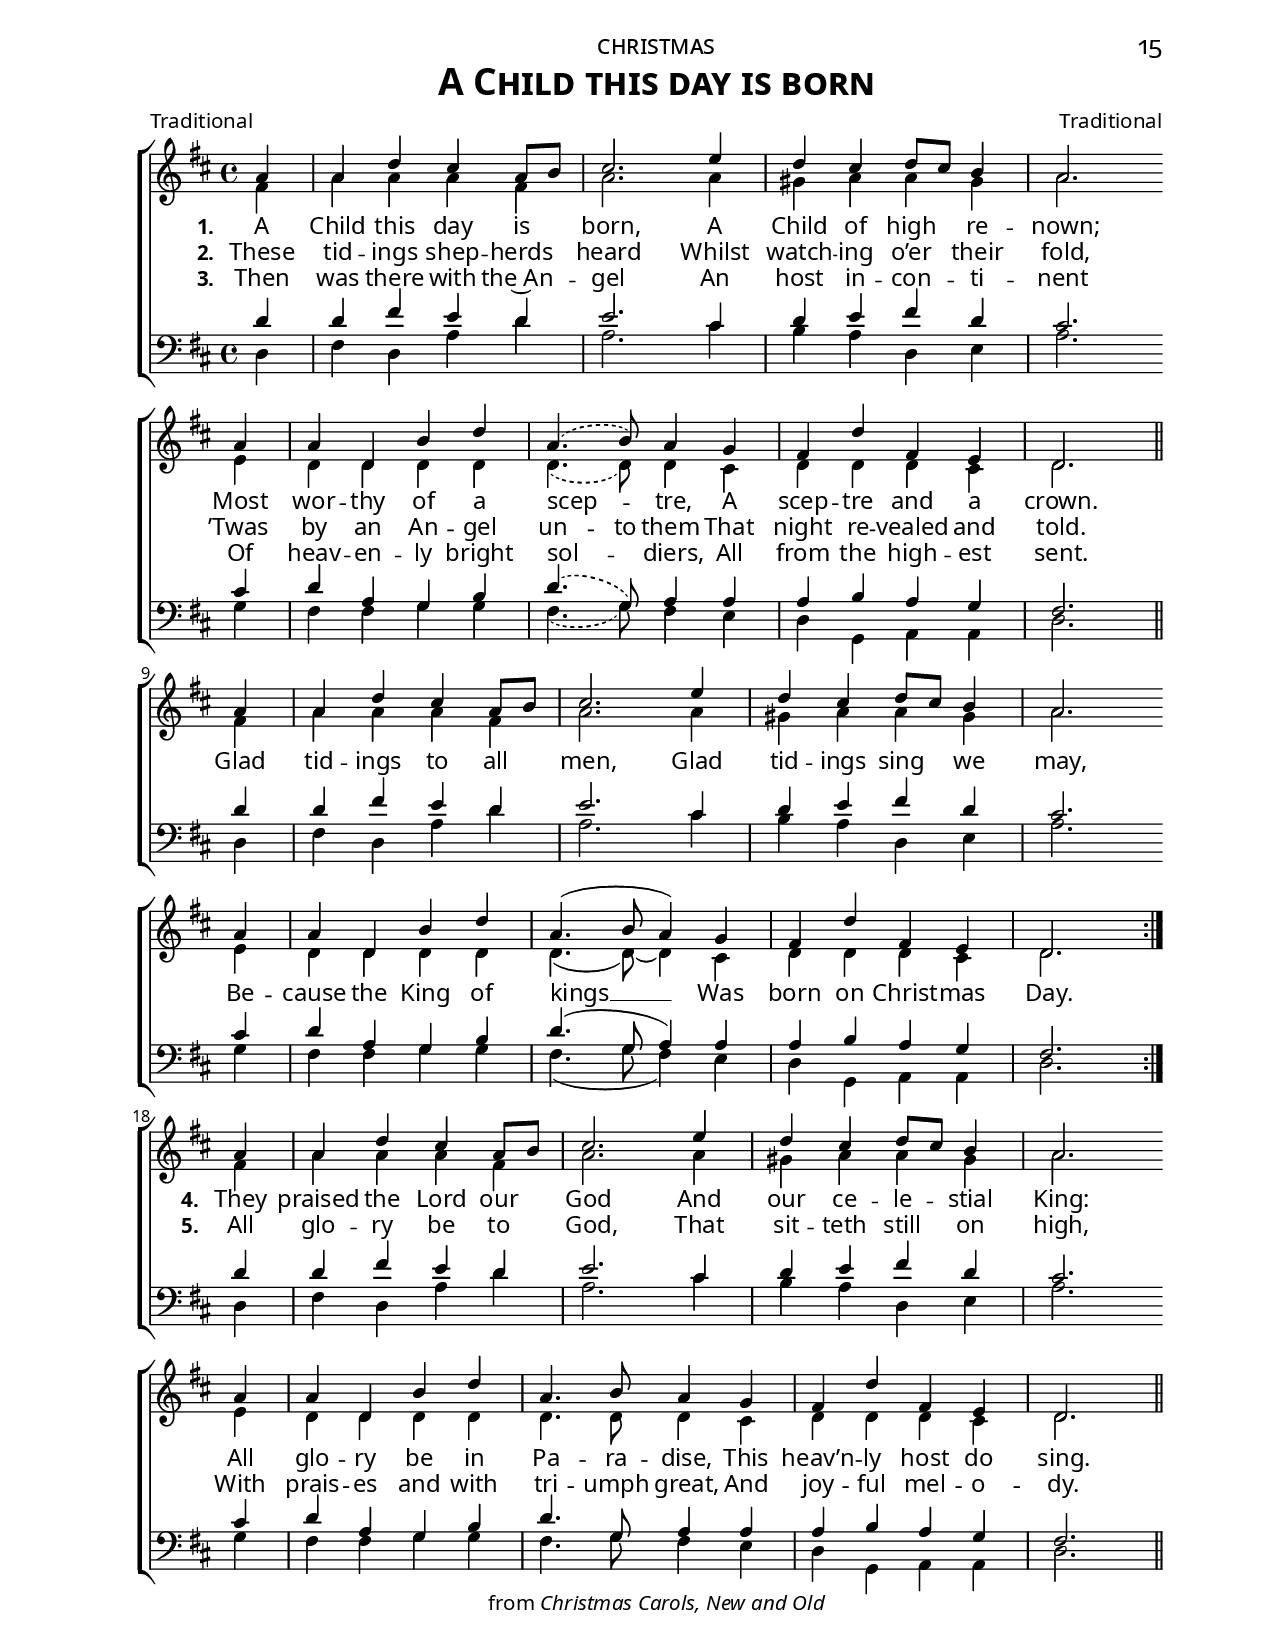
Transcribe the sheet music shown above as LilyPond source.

\version "2.14.2"
\include "util.ly"
\header {
  title = \markup{\override #'(font-name . "Garamond Premier Pro Semibold"){ \abs-fontsize #18 \smallCapsOldStyle"A Child this day is born"}}
  poet = \markup\oldStyleNum"Traditional"
  composer = \markup\oldStyleNum"Traditional"
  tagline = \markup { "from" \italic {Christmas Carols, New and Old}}
}
\paper {
  %print-all-headers = ##t
  paper-height = 11\in
  paper-width = 8.5\in
  indent = 0\in
  %system-system-spacing = #'((basic-distance . 10) (padding . 0))
  
  system-system-spacing =
    #'((basic-distance . 0)
       (minimum-distance . 0)
       (padding . -5)
       (stretchability . 100))
       
  last-bottom-spacing =
    #'((basic-distance . -10)
       (minimum-distance . -10)
       (padding . 0)
       (stretchability . 0))
  ragged-last-bottom = ##f
  ragged-bottom = ##f
  two-sided = ##t
  inner-margin = 1\in
  outer-margin = 0.75\in
  top-margin = 0.26\in
  bottom-margin = 0.25\in
  first-page-number = #015
  print-first-page-number = ##t
  headerLine = \markup{\override #'(font-name . "Garamond Premier Pro") \smallCapsOldStyle"christmas"}
  oddHeaderMarkup = \markup\fill-line{
     \override #'(font-name . "Garamond Premier Pro")\abs-fontsize #12.5
     \combine 
        \fill-line{"" \on-the-fly #print-page-number-check-first
        \oldStylePageNum""
        }
        \fill-line{\headerLine}
  }
  evenHeaderMarkup = \markup {
     \override #'(font-name . "Garamond Premier Pro")\abs-fontsize #12.5
     \combine
        \on-the-fly #print-page-number-check-first
        \oldStylePageNum""
        \fill-line{\headerLine}
  }
}
#(set-global-staff-size 18) \paper{ #(define fonts (make-pango-font-tree "Garamond Premier Pro" "Garamond Premier Pro" "Garamond Premier Pro" (/ 18 20))) }
global = {
  \key d \major
  \time 4/4
  \autoBeamOff
  \slurDashed
}

sopMusic = \relative c' {
  \partial 4 a'4 |
  a d cis a8[ b] |
  cis2. e4 |
  d4 cis d8[ cis] b4 |
  
  a2. \bar"" \break
  a4 |
  a d, b' d |
  a4.( b8) a4 g |
  fis d' fis, e |
  \partial 2. d2. \bar "||" \break
  
  
  \partial 4 a'4 |
  a d cis a8[ b] |
  cis2. e4 |
  d4 cis d8[ cis] b4 |
  
  a2. \bar"" \break
  a4 |
  a d, b' d |
  \slurSolid
  a4.( b8 a4) g |
  fis d' fis, e |
  \partial 2. d2. \bar ":|."
  
  
  
  
  
  
  \slurDashed
  \partial 4 a'4 |
  a d cis a8[ b] |
  cis2. e4 |
  d4 cis d8[ cis] b4 |
  
  a2. \bar"" \break
  a4 |
  a d, b' d |
  a4. b8 a4 g |
  fis d' fis, e |
  \partial 2. d2. \bar "||" \break
}
sopWords = \lyricmode {
  
}

altoMusic = \relative c' {
  fis4 |
  a a a fis |
  a2. a4 |
  gis a a gis |
  
  a2. e4 |
  d d d d |
  d4.( d8) d4 cis |
  d d d cis |
  d2. \bar "||"

  
  fis4 |
  a a a fis |
  a2. a4 |
  gis a a gis |
  
  a2. e4 |
  d d d d |
  \slurSolid
  d4.( d8)~ d4 cis |
  d d d cis |
  d2.
  
  
  
  
  
  \slurDashed
  fis4 |
  a a a fis |
  a2. a4 |
  gis a a gis |
  
  a2. e4 |
  d d d d |
  d4. d8 d4 cis |
  d d d cis |
  d2. \bar "||"
}
altoWords = \lyricmode {
  \dropLyricsXII
  \set stanza = #"1. "
  A Child this day is born,
  A Child of high re -- nown;
  Most wor -- thy of a scep -- tre,
  A scep -- tre and a crown.
  
  Glad tid -- ings to all men,
  Glad tid -- ings sing we may,
  Be -- cause the King of kings __
  Was born on Christ -- mas Day.
  
  
  \set stanza = #"4. "
  They praised the Lord our God
  And our ce -- le -- stial King:
  All glo -- ry be in
\set ignoreMelismata = ##t
  Pa -- ra -- dise,
\unset ignoreMelismata
  This heav’n -- ly host do sing.
}
altoWordsII = \lyricmode {
%\markup\italic
  
}
altoWordsIII = \lyricmode {
  \dropLyricsXII
  \set stanza = #"2. "
  These tid -- ings shep -- herds heard
  Whilst watch -- ing o’er their fold,
  ’Twas by an An -- gel
\set ignoreMelismata = ##t
  un -- to them
\unset ignoreMelismata
  That night re -- vealed and told.
  
  \repeat unfold24 \skip1
  \set stanza = #"5. "
  All glo -- ry be to God,
  That sit -- teth still on high,
  With prais -- es and with
\set ignoreMelismata = ##t
  tri -- umph great,
\unset ignoreMelismata
  And joy -- ful mel -- o -- dy.
}
altoWordsIV = \lyricmode {
  \dropLyricsXII
  \set stanza = #"3. "
  Then was there with the~An -- gel
  An host in -- con -- ti -- nent
  Of heav -- en -- ly bright sol -- diers,
  All from the high -- est sent.
}
altoWordsV = \lyricmode {
}
altoWordsVI = \lyricmode {
}
tenorMusic = \relative c' {
  d4 |
  d fis e d |
  e2. cis4 |
  d e fis d |
  
  cis2. cis4 |
  d a g b |
  d4.( g,8) a4 a |
  a b a g |
  fis2. \bar "||"
  
  
  d'4 |
  d fis e d |
  e2. cis4 |
  d e fis d |
  
  cis2. cis4 |
  d a g b |
  \slurSolid d4.( g,8 a4) a |
  a b a g |
  fis2.
  
  
  
  
  
  \slurDashed
  d'4 |
  d fis e d |
  e2. cis4 |
  d e fis d |
  
  cis2. cis4 |
  d a g b |
  d4. g,8 a4 a |
  a b a g |
  fis2. \bar "||"
}
tenorWords = \lyricmode {

}

bassMusic = \relative c {
  d4 |
  fis d a' d |
  a2. cis4 |
  b a d, e |
  
  a2. g4 |
  fis fis g g |
  fis4.( g8) fis4 e |
  d g, a a |
  d2. \bar "||"

  
  d4 |
  fis d a' d |
  a2. cis4 |
  b a d, e |
  
  a2. g4 |
  fis fis g g |
  \slurSolid
  fis4.( g8 fis4) e |
  d g, a a |
  d2.
  
  
  
  
  
  \slurDashed
  d4 |
  fis d a' d |
  a2. cis4 |
  b a d, e |
  
  a2. g4 |
  fis fis g g |
  fis4. g8 fis4 e |
  d g, a a |
  d2. \bar "||"
}
bassWords = \lyricmode {

}

pianoRH = \relative c' {
  
}
pianoLH = \relative c' {
  
}

\score {
  <<
   \new ChoirStaff <<
%    \new Lyrics = sopranos \with { \override VerticalAxisGroup #'nonstaff-relatedstaff-spacing = #'((basic-distance . 1)) }
    \new Staff = women <<
      \new Voice = "sopranos" { \voiceOne << \global \sopMusic >> }
      \new Voice = "altos" { \voiceTwo << \global \altoMusic >> }
    >>
    \new Lyrics \with { alignAboveContext = #"women" \override VerticalAxisGroup #'nonstaff-relatedstaff-spacing = #'((basic-distance . 1))} \lyricsto "sopranos" \sopWords
     \new Lyrics = "altosVI"  \with { alignBelowContext = #"women" \override VerticalAxisGroup #'nonstaff-relatedstaff-spacing = #'((basic-distance . 1))} \lyricsto "altos" \altoWordsVI
    \new Lyrics = "altosV"  \with { alignBelowContext = #"women" \override VerticalAxisGroup #'nonstaff-relatedstaff-spacing = #'((basic-distance . 1))} \lyricsto "altos" \altoWordsV
    \new Lyrics = "altosIV"  \with { alignBelowContext = #"women" \override VerticalAxisGroup #'nonstaff-relatedstaff-spacing = #'((basic-distance . 1))} \lyricsto "altos" \altoWordsIV
    \new Lyrics = "altosIII"  \with { alignBelowContext = #"women" \override VerticalAxisGroup #'nonstaff-relatedstaff-spacing = #'((basic-distance . 1))} \lyricsto "altos" \altoWordsIII
    \new Lyrics = "altosII"  \with { alignBelowContext = #"women" \override VerticalAxisGroup #'nonstaff-relatedstaff-spacing = #'((basic-distance . 1))} \lyricsto "altos" \altoWordsII
    \new Lyrics = "altos"  \with { alignBelowContext = #"women" \override VerticalAxisGroup #'nonstaff-relatedstaff-spacing = #'((padding . -0.9))} \lyricsto "altos" \altoWords
   \new Staff = men <<
      \clef bass
      \new Voice = "tenors" { \voiceOne << \global \tenorMusic >> }
      \new Voice = "basses" { \voiceTwo << \global \bassMusic >> }
    >>
    \new Lyrics \with { alignAboveContext = #"men" \override VerticalAxisGroup #'nonstaff-relatedstaff-spacing = #'((basic-distance . 1)) } \lyricsto "tenors" \tenorWords
    \new Lyrics \with { alignBelowContext = #"men" \override VerticalAxisGroup #'nonstaff-relatedstaff-spacing = #'((basic-distance . 1)) } \lyricsto "basses" \bassWords
  >>
%    \new PianoStaff << \new Staff { \new Voice { \pianoRH } } \new Staff { \clef "bass" \pianoLH } >>
  >>
  \layout {
  \context {
    \Lyrics
    \override LyricText #'font-size = #1.3
  }
    \context {
      \Score
      %\override SpacingSpanner #'base-shortest-duration = #(ly:make-moment 1 8)
      %\override SpacingSpanner #'common-shortest-duration = #(ly:make-moment 1 4)
    }
    \context {
      % Remove all empty staves
      % \Staff \RemoveEmptyStaves \override VerticalAxisGroup #'remove-first = ##t
    }
    \context {
      \Lyrics
      \override LyricText #'X-offset = #center-on-word
    }
  }
}

